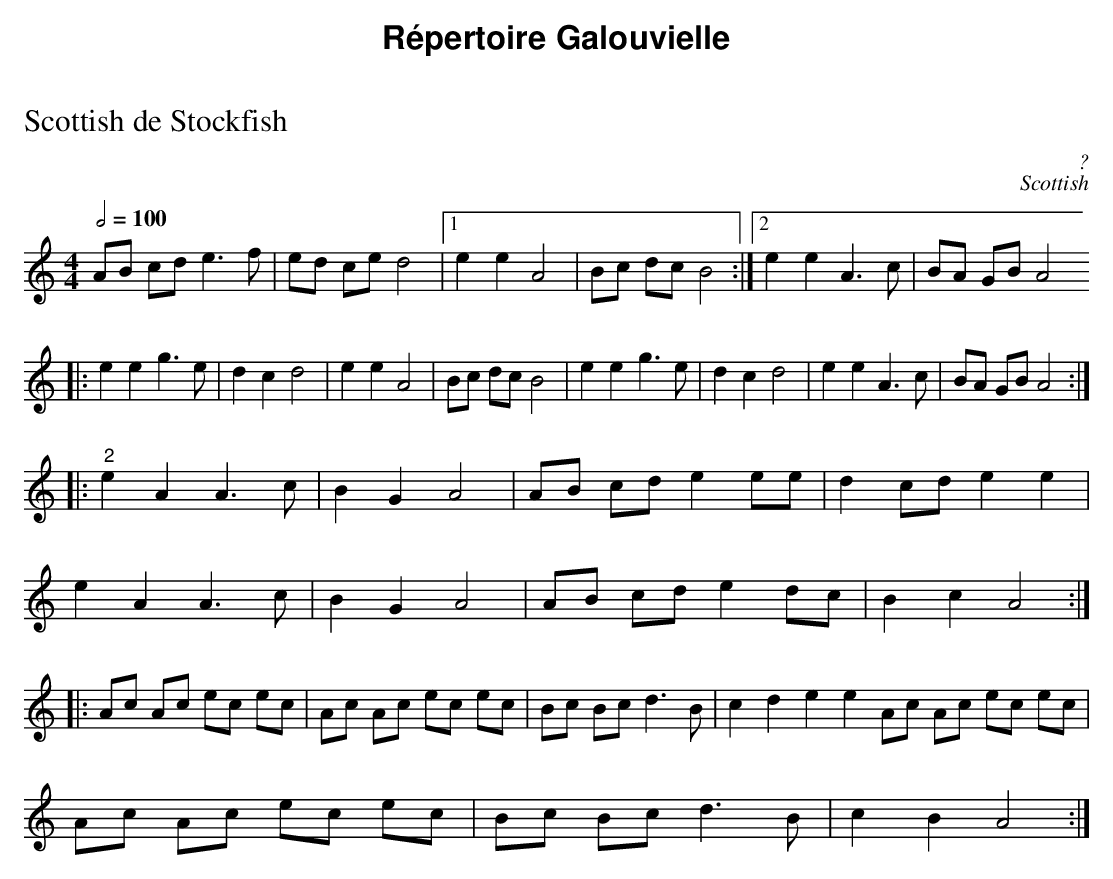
X:1
T:Scottish de Stockfish
C:?
Q:1/2=100
M:4/4
L:1/8
K:C
AB cd e3f|ed ce d4|[1e2e2A4|Bc dc B4:|[2e2e2A3c|BA GB A4
|:e2e2g3e|d2c2d4|e2e2A4|Bc dc B4|e2e2g3e|d2c2d4|e2e2A3c|BA GB A4:|
|:"^2"e2A2A3c|B2G2A4|AB cd e2ee|d2cd e2e2|
e2A2A3c|B2G2A4|AB cd e2dc|B2c2A4:|
|:Ac Ac ec ec|Ac Ac ec ec|Bc Bc d3B|c2d2e2e2Ac Ac ec ec|
Ac Ac ec ec|Bc Bc d3B|c2B2A4:|
